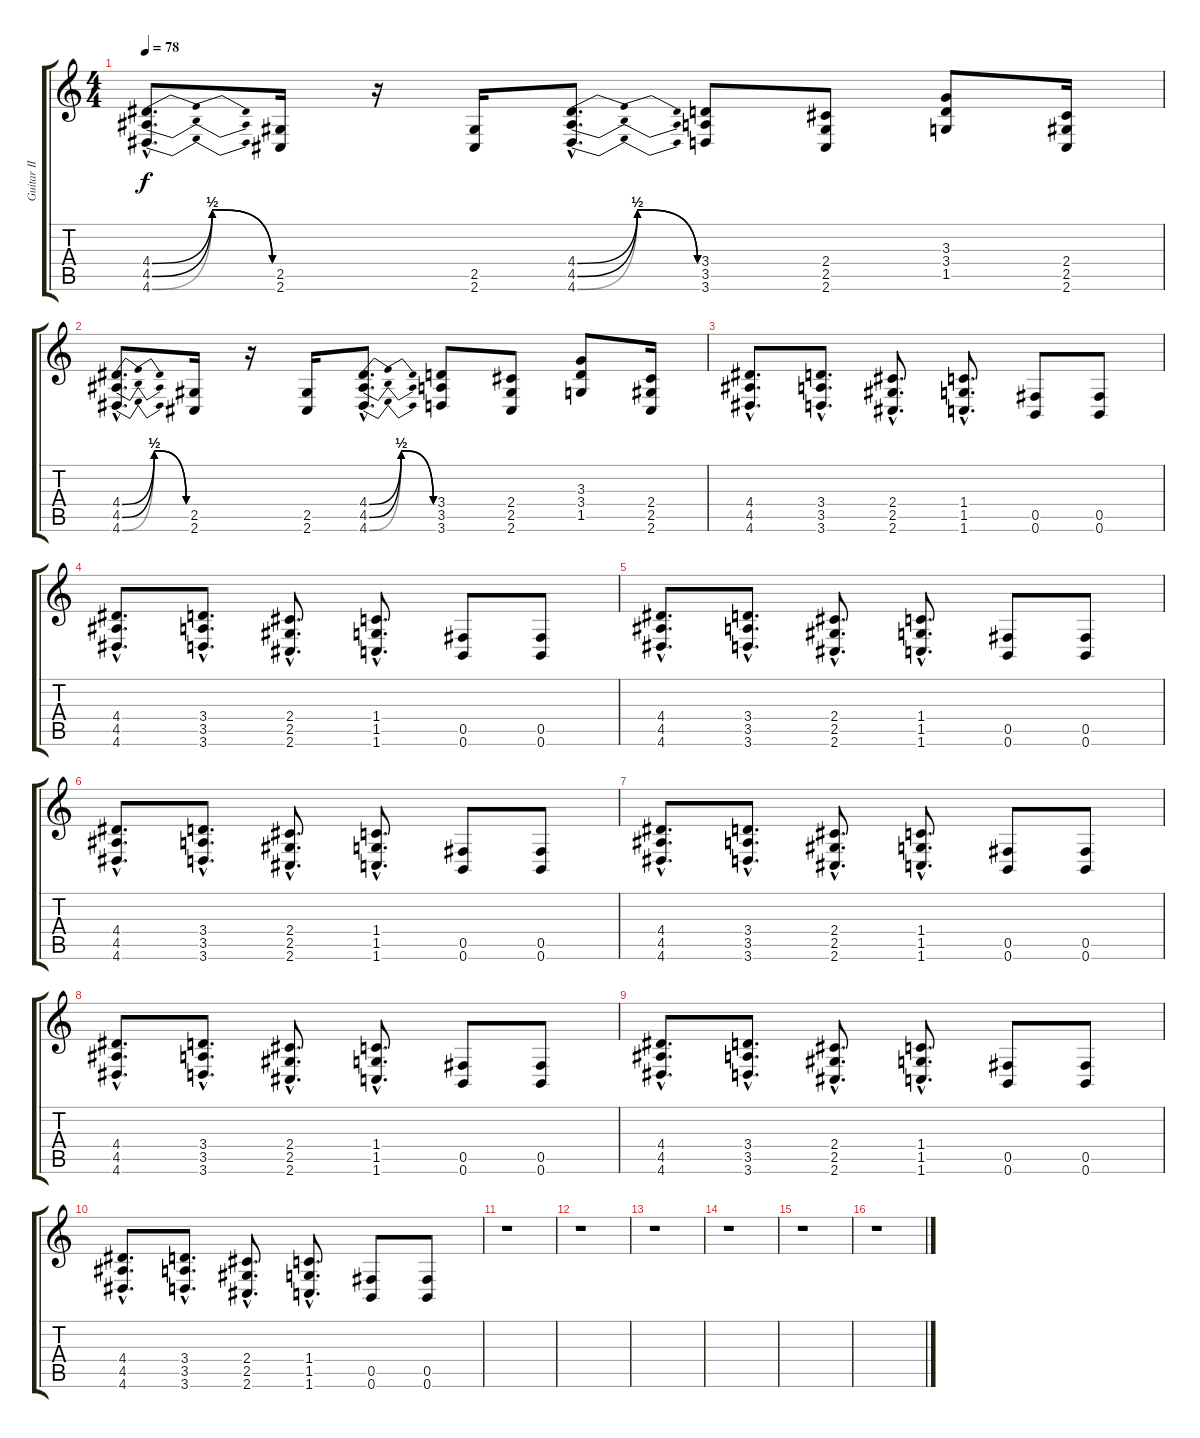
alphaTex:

\track ("Guitar II" "Guitar II") {instrument distortionguitar}
\staff {score tabs}
\tuning (Db4 Ab3 E3 B2 Gb2 B1) {hide}
\ts (4 4)
\tempo 78
\clef g2
\ks c
(4.4{be (bendrelease 0 0 30 2 30 2 60 0) hac} 4.5{be (bendrelease 0 0 30 2 30 2 60 0) hac} 4.6{be (bendrelease 0 0 30 2 30 2 60 0) hac}).8{d dy f} (2.5 2.6).16 r.16 (2.5 2.6).16 (4.4{be (bendrelease 0 0 30 2 30 2 60 0) hac} 4.5{be (bendrelease 0 0 30 2 30 2 60 0) hac} 4.6{be (bendrelease 0 0 30 2 30 2 60 0) hac}).8{d} (3.4 3.5 3.6).8 (2.4 2.5 2.6).8 (3.3 3.4 1.5).8 (2.4 2.5 2.6).16 |
(4.4{be (bendrelease 0 0 30 2 30 2 60 0) hac} 4.5{be (bendrelease 0 0 30 2 30 2 60 0) hac} 4.6{be (bendrelease 0 0 30 2 30 2 60 0) hac}).8{d} (2.5 2.6).16 r.16 (2.5 2.6).16 (4.4{be (bendrelease 0 0 30 2 30 2 60 0) hac} 4.5{be (bendrelease 0 0 30 2 30 2 60 0) hac} 4.6{be (bendrelease 0 0 30 2 30 2 60 0) hac}).8{d} (3.4 3.5 3.6).8 (2.4 2.5 2.6).8 (3.3 3.4 1.5).8 (2.4 2.5 2.6).16 |
(4.4{hac} 4.5{hac} 4.6{hac}).8{d} (3.4{hac} 3.5{hac} 3.6{hac}).8{d} (2.4{hac} 2.5{hac} 2.6{hac}).8{d} (1.4{hac} 1.5{hac} 1.6{hac}).8{d} (0.5 0.6).8 (0.5 0.6).8 |
(4.4{hac} 4.5{hac} 4.6{hac}).8{d} (3.4{hac} 3.5{hac} 3.6{hac}).8{d} (2.4{hac} 2.5{hac} 2.6{hac}).8{d} (1.4{hac} 1.5{hac} 1.6{hac}).8{d} (0.5 0.6).8 (0.5 0.6).8 |
(4.4{hac} 4.5{hac} 4.6{hac}).8{d} (3.4{hac} 3.5{hac} 3.6{hac}).8{d} (2.4{hac} 2.5{hac} 2.6{hac}).8{d} (1.4{hac} 1.5{hac} 1.6{hac}).8{d} (0.5 0.6).8 (0.5 0.6).8 |
(4.4{hac} 4.5{hac} 4.6{hac}).8{d} (3.4{hac} 3.5{hac} 3.6{hac}).8{d} (2.4{hac} 2.5{hac} 2.6{hac}).8{d} (1.4{hac} 1.5{hac} 1.6{hac}).8{d} (0.5 0.6).8 (0.5 0.6).8 |
(4.4{hac} 4.5{hac} 4.6{hac}).8{d} (3.4{hac} 3.5{hac} 3.6{hac}).8{d} (2.4{hac} 2.5{hac} 2.6{hac}).8{d} (1.4{hac} 1.5{hac} 1.6{hac}).8{d} (0.5 0.6).8 (0.5 0.6).8 |
(4.4{hac} 4.5{hac} 4.6{hac}).8{d} (3.4{hac} 3.5{hac} 3.6{hac}).8{d} (2.4{hac} 2.5{hac} 2.6{hac}).8{d} (1.4{hac} 1.5{hac} 1.6{hac}).8{d} (0.5 0.6).8 (0.5 0.6).8 |
(4.4{hac} 4.5{hac} 4.6{hac}).8{d} (3.4{hac} 3.5{hac} 3.6{hac}).8{d} (2.4{hac} 2.5{hac} 2.6{hac}).8{d} (1.4{hac} 1.5{hac} 1.6{hac}).8{d} (0.5 0.6).8 (0.5 0.6).8 |
(4.4{hac} 4.5{hac} 4.6{hac}).8{d} (3.4{hac} 3.5{hac} 3.6{hac}).8{d} (2.4{hac} 2.5{hac} 2.6{hac}).8{d} (1.4{hac} 1.5{hac} 1.6{hac}).8{d} (0.5 0.6).8 (0.5 0.6).8 |
r.1 |
r.1 |
r.1 |
r.1 |
r.1 |
r.1
